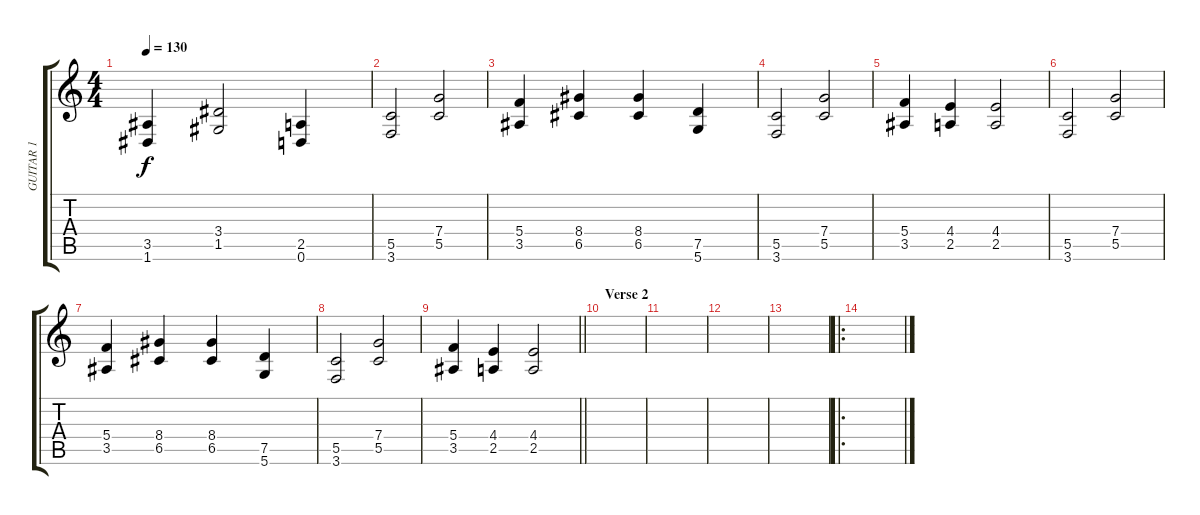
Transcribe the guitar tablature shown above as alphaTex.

\track ("GUITAR 1" "GUITAR 1") {instrument overdrivenguitar}
\staff {score tabs}
\tuning (D4 A3 F3 C3 G2 D2) {hide}
\ts (4 4)
\tempo 130
\clef g2
\ks c
(3.5 1.6).4{dy f} (3.4 1.5).2 (2.5 0.6).4 |
(5.5 3.6).2 (7.4 5.5).2 |
(5.4 3.5).4 (8.4 6.5).4 (8.4 6.5).4 (7.5 5.6).4 |
(5.5 3.6).2 (7.4 5.5).2 |
(5.4 3.5).4 (4.4 2.5).4 (4.4 2.5).2 |
(5.5 3.6).2 (7.4 5.5).2 |
(5.4 3.5).4 (8.4 6.5).4 (8.4 6.5).4 (7.5 5.6).4 |
(5.5 3.6).2 (7.4 5.5).2 |
\barLineRight lightlight
(5.4 3.5).4 (4.4 2.5).4 (4.4 2.5).2 |
\section ("" "Verse 2")
|
|
|
|
\ro
